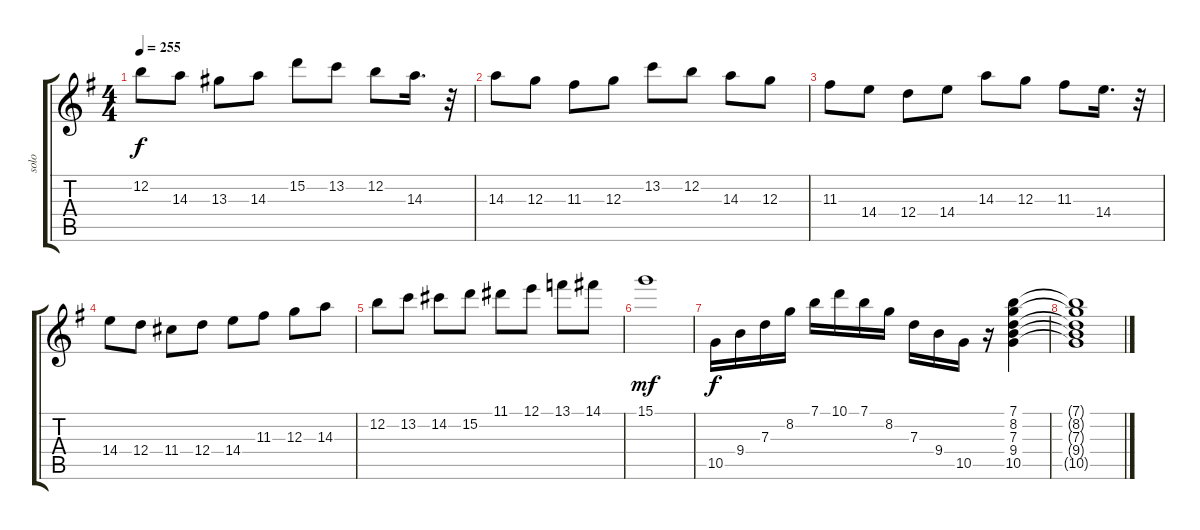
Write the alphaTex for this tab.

\track ("solo" "solo") {instrument electricguitarjazz}
\staff {score tabs}
\tuning (E4 B3 G3 D3 A2 E2) {hide}
\ts (4 4)
\tempo 255
\clef g2
\ks g
12.2.8{dy f} 14.3.8 13.3.8 14.3.8 15.2.8 13.2.8 12.2.8 14.3.16{d} r.32 |
14.3.8 12.3.8 11.3.8 12.3.8 13.2.8 12.2.8 14.3.8 12.3.8 |
11.3.8 14.4.8 12.4.8 14.4.8 14.3.8 12.3.8 11.3.8 14.4.16{d} r.32 |
14.4.8 12.4.8 11.4.8 12.4.8 14.4.8 11.3.8 12.3.8 14.3.8 |
12.2.8 13.2.8 14.2.8 15.2.8 11.1.8 12.1.8 13.1.8 14.1.8 |
15.1.1{dy mf} |
10.5.16{dy f} 9.4.16 7.3.16 8.2.16 7.1.16 10.1.16 7.1.16 8.2.16 7.3.16 9.4.16 10.5.16 r.16 (7.1 8.2 7.3 9.4 10.5).4 |
(7.1{t} 8.2{t} 7.3{t} 9.4{t} 10.5{t}).1
